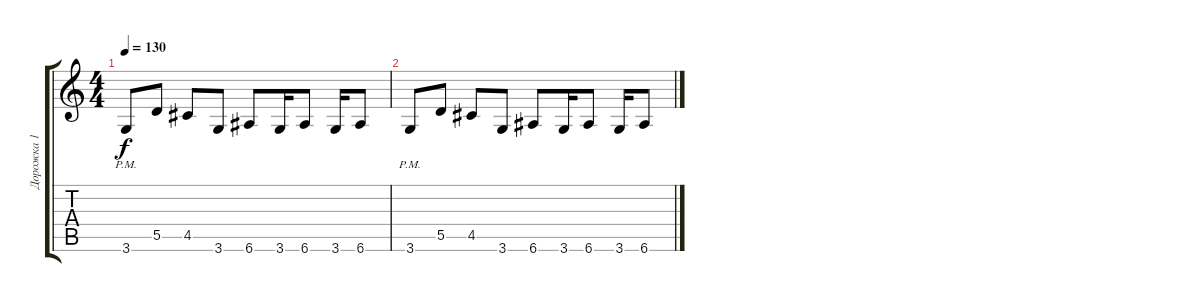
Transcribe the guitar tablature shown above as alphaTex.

\track ("Дорожка 1" "Дорожка 1") {instrument distortionguitar}
\staff {score tabs}
\tuning (E4 B3 G3 D3 A2 E2) {hide}
\ts (4 4)
\tempo 130
\clef g2
\ks c
3.6{pm}.8{dy f} 5.5.8 4.5.8 3.6.8 6.6.8 3.6.16 6.6.8 3.6.16 6.6.8 |
3.6{pm}.8 5.5.8 4.5.8 3.6.8 6.6.8 3.6.16 6.6.8 3.6.16 6.6.8
